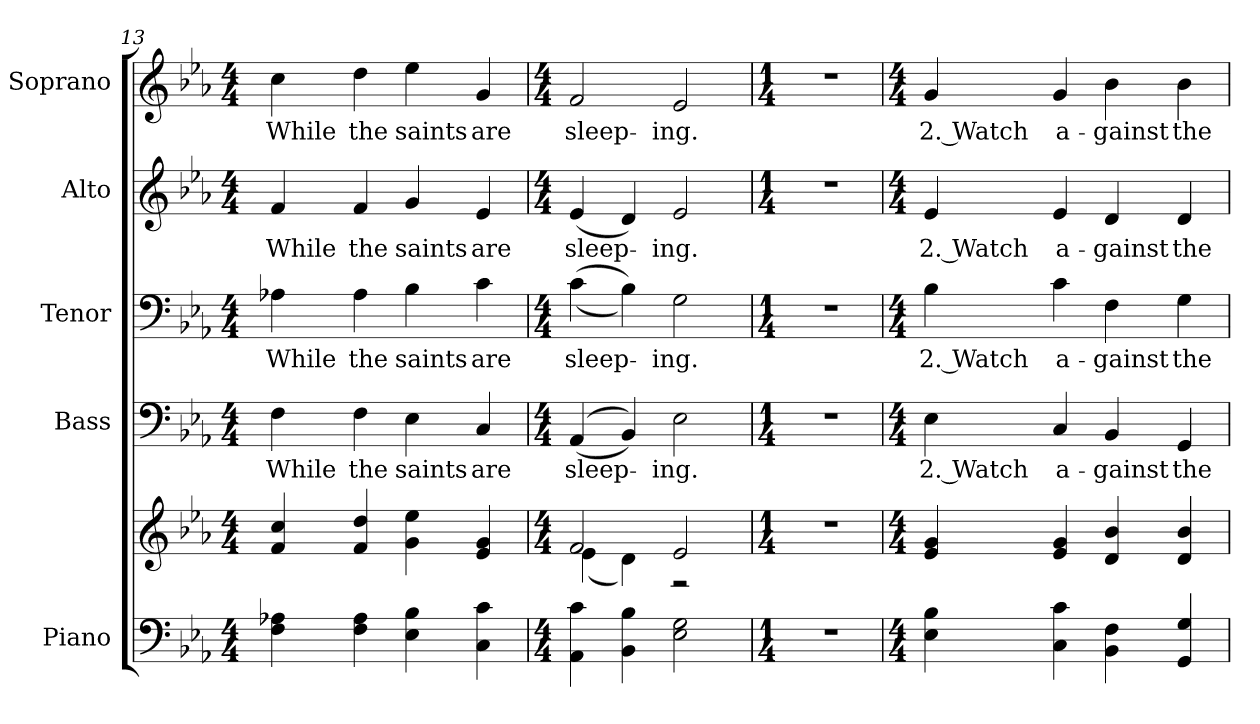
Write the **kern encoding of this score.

**kern	**kern	**kern	**text	**kern	**text	**kern	**text	**kern	**text
*part5	*part5	*part4	*part4	*part3	*part3	*part2	*part2	*part1	*part1
*staff6	*staff5	*staff4	*staff4	*staff3	*staff3	*staff2	*staff2	*staff1	*staff1
*I"Piano	*	*I"Bass	*	*I"Tenor	*	*I"Alto	*	*I"Soprano	*
*I'Pno.	*	*I'B.	*	*I'T.	*	*I'A.	*	*I'S.	*
!!LO:PB:g=z
*clefF4	*clefG2	*clefF4	*	*clefF4	*	*clefG2	*	*clefG2	*
*k[b-e-a-]	*k[b-e-a-]	*k[b-e-a-]	*	*k[b-e-a-]	*	*k[b-e-a-]	*	*k[b-e-a-]	*
*E-:	*E-:	*E-:	*	*E-:	*	*E-:	*	*E-:	*
*M4/4	*M4/4	*M4/4	*	*M4/4	*	*M4/4	*	*M4/4	*
=13	=13	=13	=13	=13	=13	=13	=13	=13	=13
!	!	!	!LO:LY:b:color=#000000	!	!	!	!	!	!
!	!	!	!	!	!LO:LY:b:color=#000000	!	!	!	!
!	!	!	!	!	!	!	!LO:LY:b:color=#000000	!	!
!	!	!	!	!	!	!	!	!	!LO:LY:b:color=#000000
4Fi\ 4A-Xi	4fi/ 4cci	4Fi\	While	4A-Xi\	While	4fi/	While	4cci\	While
!	!	!	!LO:LY:b:color=#000000	!	!	!	!	!	!
!	!	!	!	!	!LO:LY:b:color=#000000	!	!	!	!
!	!	!	!	!	!	!	!LO:LY:b:color=#000000	!	!
!	!	!	!	!	!	!	!	!	!LO:LY:b:color=#000000
4Fi\ 4A-i	4fi/ 4ddi	4Fi\	the	4A-i\	the	4fi/	the	4ddi\	the
!	!	!	!LO:LY:b:color=#000000	!	!	!	!	!	!
!	!	!	!	!	!LO:LY:b:color=#000000	!	!	!	!
!	!	!	!	!	!	!	!LO:LY:b:color=#000000	!	!
!	!	!	!	!	!	!	!	!	!LO:LY:b:color=#000000
4E-i\ 4B-i	4gi\ 4ee-i	4E-i\	saints	4B-i\	saints	4gi/	saints	4ee-i\	saints
!	!	!	!LO:LY:b:color=#000000	!	!	!	!	!	!
!	!	!	!	!	!LO:LY:b:color=#000000	!	!	!	!
!	!	!	!	!	!	!	!LO:LY:b:color=#000000	!	!
!	!	!	!	!	!	!	!	!	!LO:LY:b:color=#000000
4Ci\ 4ci	4e-i/ 4gi	4Ci/	are	4ci\	are	4e-i/	are	4gi/	are
=14	=14	=14	=14	=14	=14	=14	=14	=14	=14
*M4/4	*M4/4	*M4/4	*	*M4/4	*	*M4/4	*	*M4/4	*
*	*^	*	*	*	*	*	*	*	*
!	!	!	!	!LO:LY:b:color=#000000	!	!	!	!	!	!
!	!	!	!	!	!	!LO:LY:b:color=#000000	!	!	!	!
!	!	!	!	!	!	!	!	!LO:LY:b:color=#000000	!	!
!	!	!	!	!	!	!	!	!	!	!LO:LY:b:color=#000000
4AA-i\ 4ci	2fi/	(4e-i\	((4AA-i/	sleep-	((4ci\	sleep-	(4e-i/	sleep-	2fi/	sleep-
4BB-i\ 4B-i	.	4di\)	4BB-i/))	.	4B-i\))	.	4di/)	.	.	.
!	!	!	!	!LO:LY:b:color=#000000	!	!	!	!	!	!
!	!	!	!	!	!	!LO:LY:b:color=#000000	!	!	!	!
!	!	!	!	!	!	!	!	!LO:LY:b:color=#000000	!	!
!	!	!	!	!	!	!	!	!	!	!LO:LY:b:color=#000000
2E-i\ 2Gi	2e-i/	2r	2E-i\	-ing.	2Gi\	-ing.	2e-i/	-ing.	2e-i/	-ing.
*	*v	*v	*	*	*	*	*	*	*	*
!!LO:PB:g=z
=15	=15	=15	=15	=15	=15	=15	=15	=15	=15
*M1/4	*M1/4	*M1/4	*	*M1/4	*	*M1/4	*	*M1/4	*
*	*^	*	*	*	*	*	*	*	*
!LO:N:vis=1	!LO:N:vis=1	!	!LO:N:vis=1	!	!LO:N:vis=1	!	!LO:N:vis=1	!	!LO:N:vis=1	!
*	*v	*v	*	*	*	*	*	*	*	*
4r	4r	4r	.	4r	.	4r	.	4r	.
=16	=16	=16	=16	=16	=16	=16	=16	=16	=16
*M4/4	*M4/4	*M4/4	*	*M4/4	*	*M4/4	*	*M4/4	*
!	!	!	!LO:LY:b:color=#000000	!	!	!	!	!	!
!	!	!	!	!	!LO:LY:b:color=#000000	!	!	!	!
!	!	!	!	!	!	!	!LO:LY:b:color=#000000	!	!
!	!	!	!	!	!	!	!	!	!LO:LY:b:color=#000000
4E-i\ 4B-i	4e-i/ 4gi	4E-i\	2. Watch	4B-i\	2. Watch	4e-i/	2. Watch	4gi/	2. Watch
!	!	!	!LO:LY:b:color=#000000	!	!	!	!	!	!
!	!	!	!	!	!LO:LY:b:color=#000000	!	!	!	!
!	!	!	!	!	!	!	!LO:LY:b:color=#000000	!	!
!	!	!	!	!	!	!	!	!	!LO:LY:b:color=#000000
4Ci\ 4ci	4e-i/ 4gi	4Ci/	a-	4ci\	a-	4e-i/	a-	4gi/	a-
!	!	!	!LO:LY:b:color=#000000	!	!	!	!	!	!
!	!	!	!	!	!LO:LY:b:color=#000000	!	!	!	!
!	!	!	!	!	!	!	!LO:LY:b:color=#000000	!	!
!	!	!	!	!	!	!	!	!	!LO:LY:b:color=#000000
4BB-i\ 4Fi	4di/ 4b-i	4BB-i/	-gainst	4Fi\	-gainst	4di/	-gainst	4b-i\	-gainst
!	!	!	!LO:LY:b:color=#000000	!	!	!	!	!	!
!	!	!	!	!	!LO:LY:b:color=#000000	!	!	!	!
!	!	!	!	!	!	!	!LO:LY:b:color=#000000	!	!
!	!	!	!	!	!	!	!	!	!LO:LY:b:color=#000000
4GGi/ 4Gi	4di/ 4b-i	4GGi/	the	4Gi\	the	4di/	the	4b-i\	the
=	=	=	=	=	=	=	=	=	=
*-	*-	*-	*-	*-	*-	*-	*-	*-	*-
